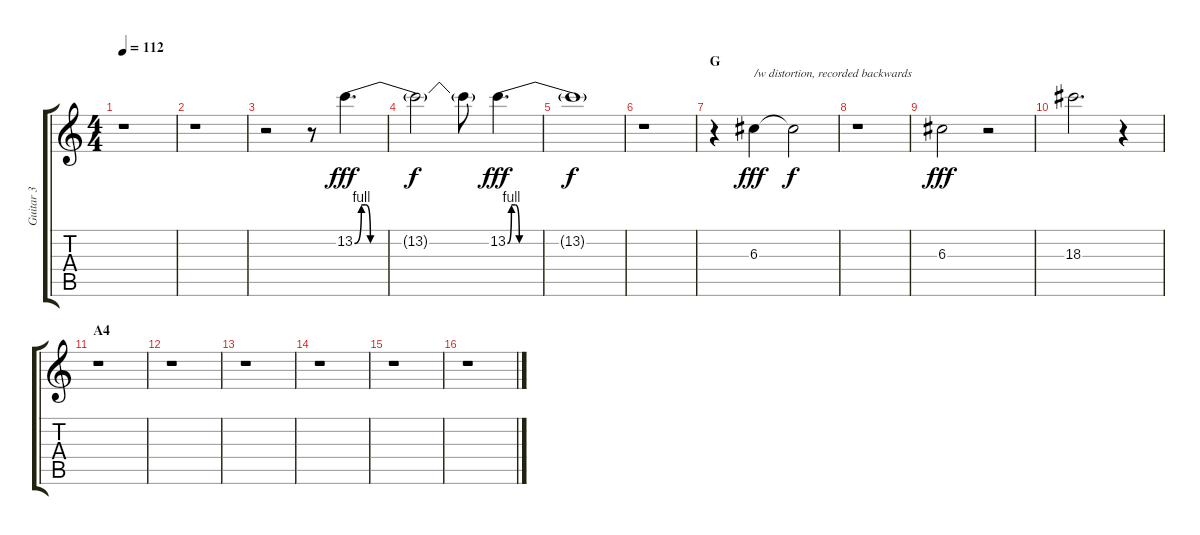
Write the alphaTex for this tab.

\track ("Guitar 3" "Guitar 3") {instrument electricguitarclean}
\staff {score tabs}
\tuning (E4 B3 G3 D3 A2 E2) {hide}
\ts (4 4)
\tempo 112
\clef g2
\ks c
r.1{dy fff} |
r.1 |
r.2 r.8 13.2{be (custom 0 0 3 4 5 4 7 0 60 0)}.4{d} |
13.2{t}.2{dy f} 13.2{t}.8 13.2{be (custom 0 0 2 4 4 4 6 0 60 0)}.4{d dy fff} |
13.2{t}.1{dy f} |
r.1 |
\section ("" "G")
r.4 6.3.4{txt "/w distortion, recorded backwards" dy fff instrument distortionguitar} 6.3{t}.2{dy f} |
r.1 |
6.3.2{dy fff} r.2 |
18.3.2{d} r.4 |
\section ("" "A4")
r.1 |
r.1 |
r.1 |
r.1 |
r.1 |
r.1
